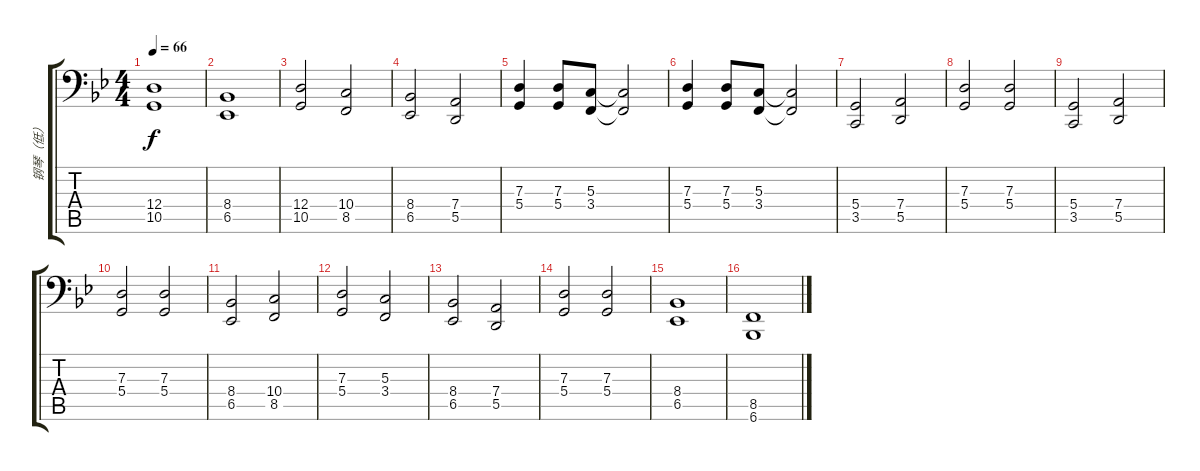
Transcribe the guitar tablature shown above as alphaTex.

\track ("钢琴（低）" "钢琴（低）") {instrument brightacousticpiano}
\staff {score tabs}
\tuning (E3 B2 G2 D2 A1 E1) {hide}
\ts (4 4)
\tempo 66
\clef f4
\ks bb
(12.4 10.5).1{dy f} |
(8.4 6.5).1 |
(12.4 10.5).2 (10.4 8.5).2 |
(8.4 6.5).2 (7.4 5.5).2 |
(7.3 5.4).4 (7.3 5.4).8 (5.3 3.4).8 (5.3{t} 3.4{t}).2 |
(7.3 5.4).4 (7.3 5.4).8 (5.3 3.4).8 (5.3{t} 3.4{t}).2 |
(5.4 3.5).2 (7.4 5.5).2 |
(7.3 5.4).2 (7.3 5.4).2 |
(5.4 3.5).2 (7.4 5.5).2 |
(7.3 5.4).2 (7.3 5.4).2 |
(8.4 6.5).2 (10.4 8.5).2 |
(7.3 5.4).2 (5.3 3.4).2 |
(8.4 6.5).2 (7.4 5.5).2 |
(7.3 5.4).2 (7.3 5.4).2 |
(8.4 6.5).1{volume 10} |
(8.5 6.6).1
